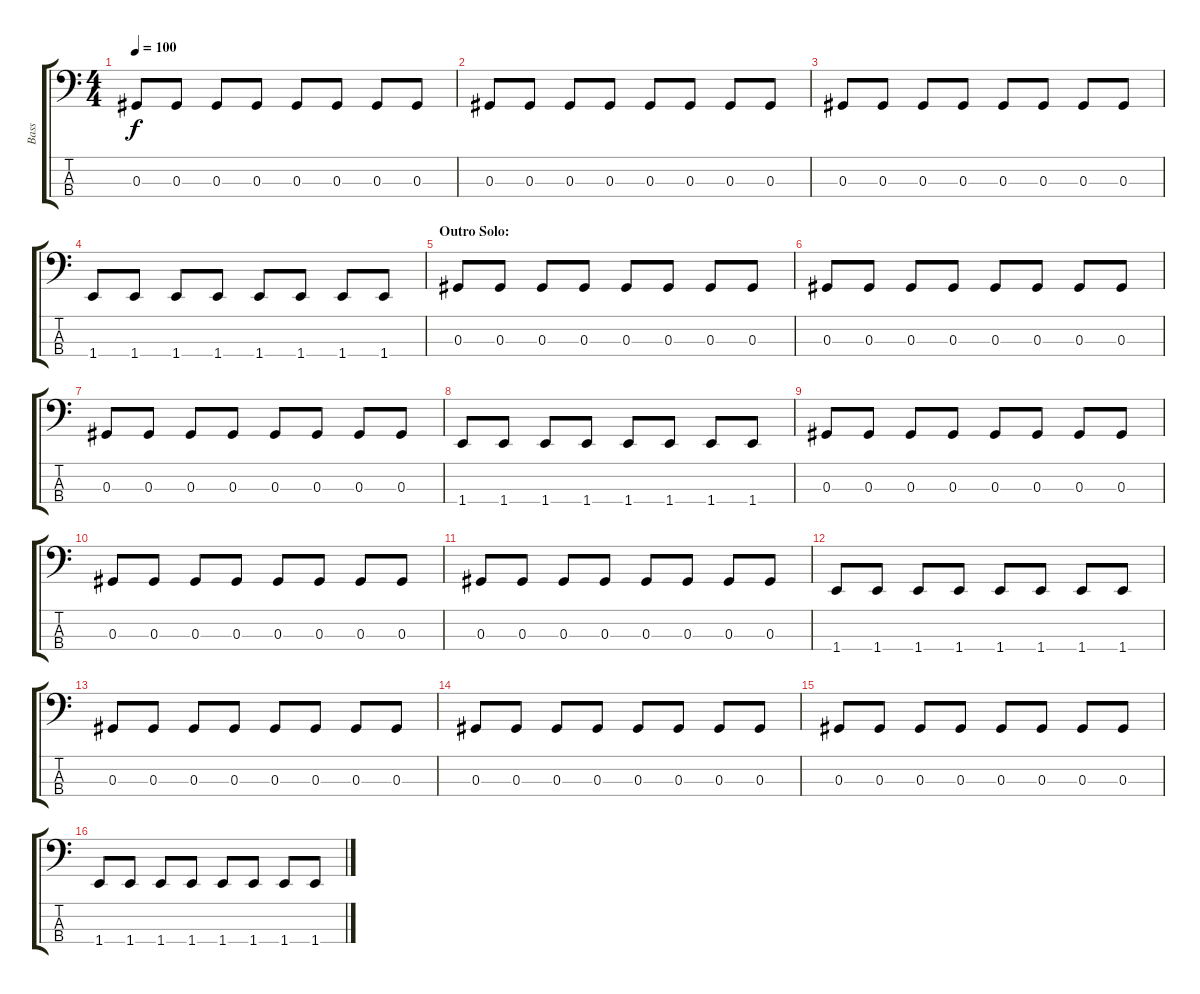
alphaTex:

\track ("Bass" "Bass") {instrument slapbass2}
\staff {score tabs}
\tuning (Gb2 Db2 Ab1 Eb1) {hide}
\ts (4 4)
\tempo 100
\clef f4
\ks c
0.3.8{dy f} 0.3.8 0.3.8 0.3.8 0.3.8 0.3.8 0.3.8 0.3.8 |
0.3.8 0.3.8 0.3.8 0.3.8 0.3.8 0.3.8 0.3.8 0.3.8 |
0.3.8 0.3.8 0.3.8 0.3.8 0.3.8 0.3.8 0.3.8 0.3.8 |
1.4.8 1.4.8 1.4.8 1.4.8 1.4.8 1.4.8 1.4.8 1.4.8 |
\section ("" "Outro Solo:")
0.3.8 0.3.8 0.3.8 0.3.8 0.3.8 0.3.8 0.3.8 0.3.8 |
0.3.8 0.3.8 0.3.8 0.3.8 0.3.8 0.3.8 0.3.8 0.3.8 |
0.3.8 0.3.8 0.3.8 0.3.8 0.3.8 0.3.8 0.3.8 0.3.8 |
1.4.8 1.4.8 1.4.8 1.4.8 1.4.8 1.4.8 1.4.8 1.4.8 |
0.3.8 0.3.8 0.3.8 0.3.8 0.3.8 0.3.8 0.3.8 0.3.8 |
0.3.8 0.3.8 0.3.8 0.3.8 0.3.8 0.3.8 0.3.8 0.3.8 |
0.3.8 0.3.8 0.3.8 0.3.8 0.3.8 0.3.8 0.3.8 0.3.8 |
1.4.8 1.4.8 1.4.8 1.4.8 1.4.8 1.4.8 1.4.8 1.4.8 |
0.3.8 0.3.8 0.3.8 0.3.8 0.3.8 0.3.8 0.3.8 0.3.8 |
0.3.8 0.3.8 0.3.8 0.3.8 0.3.8 0.3.8 0.3.8 0.3.8 |
0.3.8 0.3.8 0.3.8 0.3.8 0.3.8 0.3.8 0.3.8 0.3.8 |
1.4.8 1.4.8 1.4.8 1.4.8 1.4.8 1.4.8 1.4.8 1.4.8
